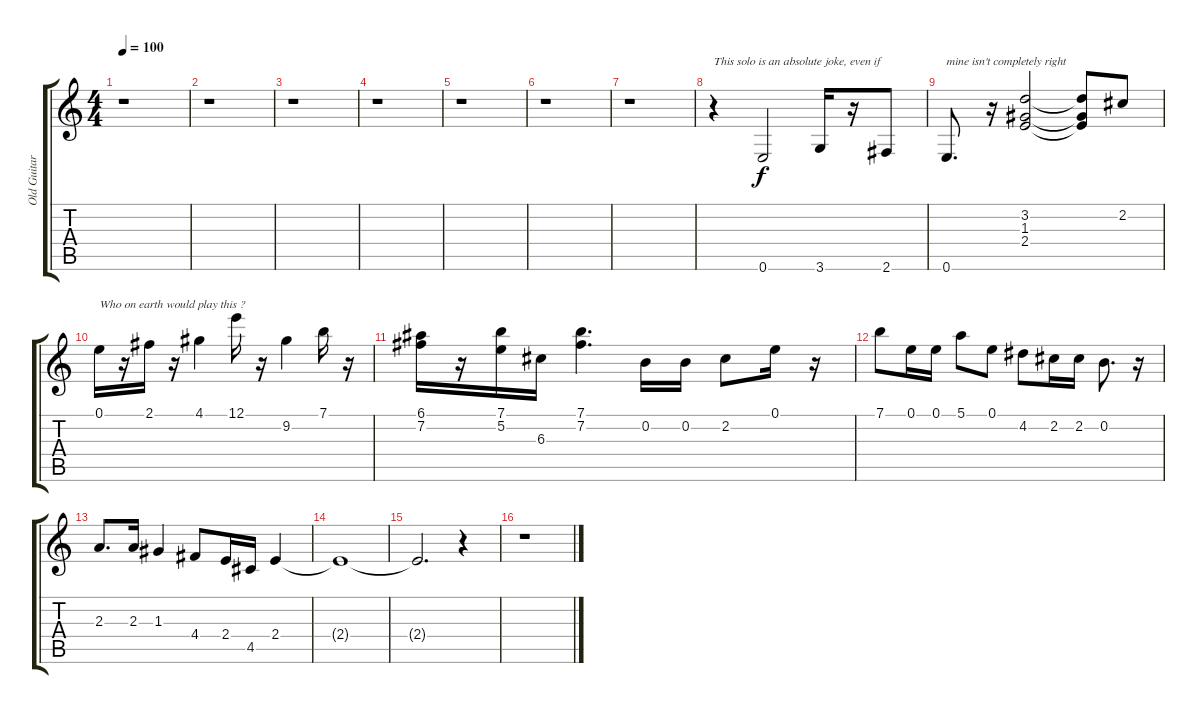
\track ("Old Guitar Solo" "Old Guitar") {instrument overdrivenguitar}
\staff {score tabs}
\tuning (E4 B3 G3 D3 A2 E2) {hide}
\ts (4 4)
\tempo 100
\clef g2
\ks c
r.1{dy f} |
r.1 |
r.1 |
r.1 |
r.1 |
r.1 |
r.1 |
r.4{txt "This solo is an absolute joke, even if "} 0.6.2 3.6.16 r.16 2.6.8 |
0.6.8{d txt "mine isn't completely right"} r.16 (3.2 1.3 2.4).2 (3.2{t} 1.3{t} 2.4{t}).8 2.2.8 |
0.1.16{txt "Who on earth would play this ?"} r.16 2.1.16 r.16 4.1.4 12.1.16 r.16 9.2.4 7.1.16 r.16 |
(6.1 7.2).16 r.16 (7.1 5.2).16 6.3.16 (7.1 7.2).4{d} 0.2.16 0.2.16 2.2.8 0.1.16 r.16 |
7.1.8 0.1.16 0.1.16 5.1.8 0.1.8 4.2.8 2.2.16 2.2.16 0.2.8{d} r.16 |
2.3.8{d} 2.3.16 1.3.4 4.4.8 2.4.16 4.5.16 2.4.4 |
2.4{t}.1 |
2.4{t}.2{d} r.4 |
r.1
